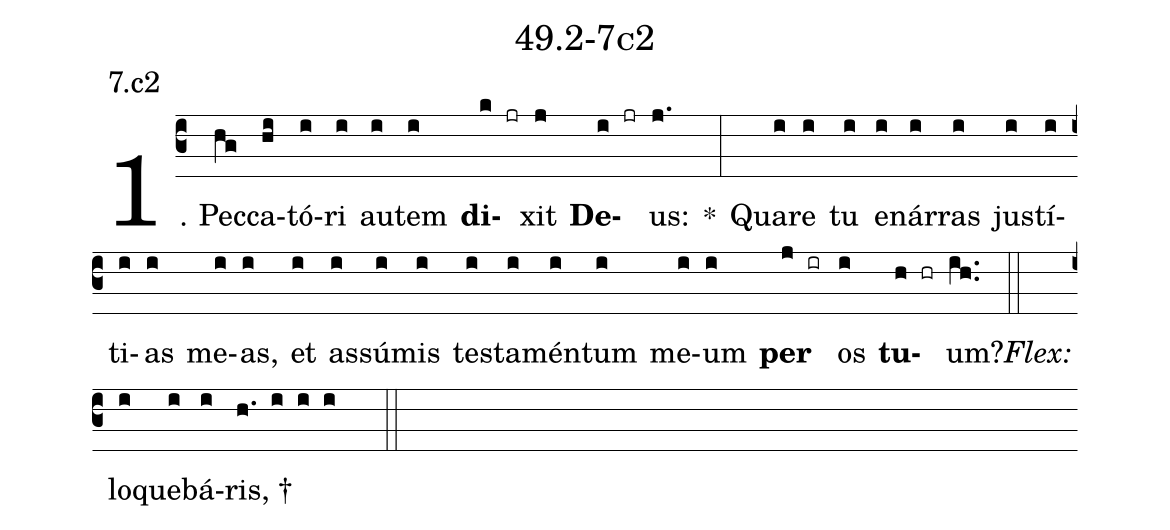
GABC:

name: 49.2-7c2;
annotation: 7.c2;
%%
(c3)1. Pec(hg)ca(hi)tó(i)ri(i) au(i)tem(i) <b>di</b>(k jr)xit(j) <b>De</b>(i jr)us:(j.) *(:) Qua(i)re(i) tu(i) e(i)nár(i)ras(i) jus(i)tí(i)ti(i)as(i) me(i)as,(i) et(i) as(i)sú(i)mis(i) tes(i)ta(i)mén(i)tum(i) me(i)um(i) <b>per</b>(j ir) os(i) <b>tu</b>(h hr)um?(ih..) (::)
<i>Flex:</i>()  lo(i)que(i)bá(i)ris, †(h. i i i  ::)

%E(i) u(i) o(j) u(i) a(h) e.(ih..) (::)
